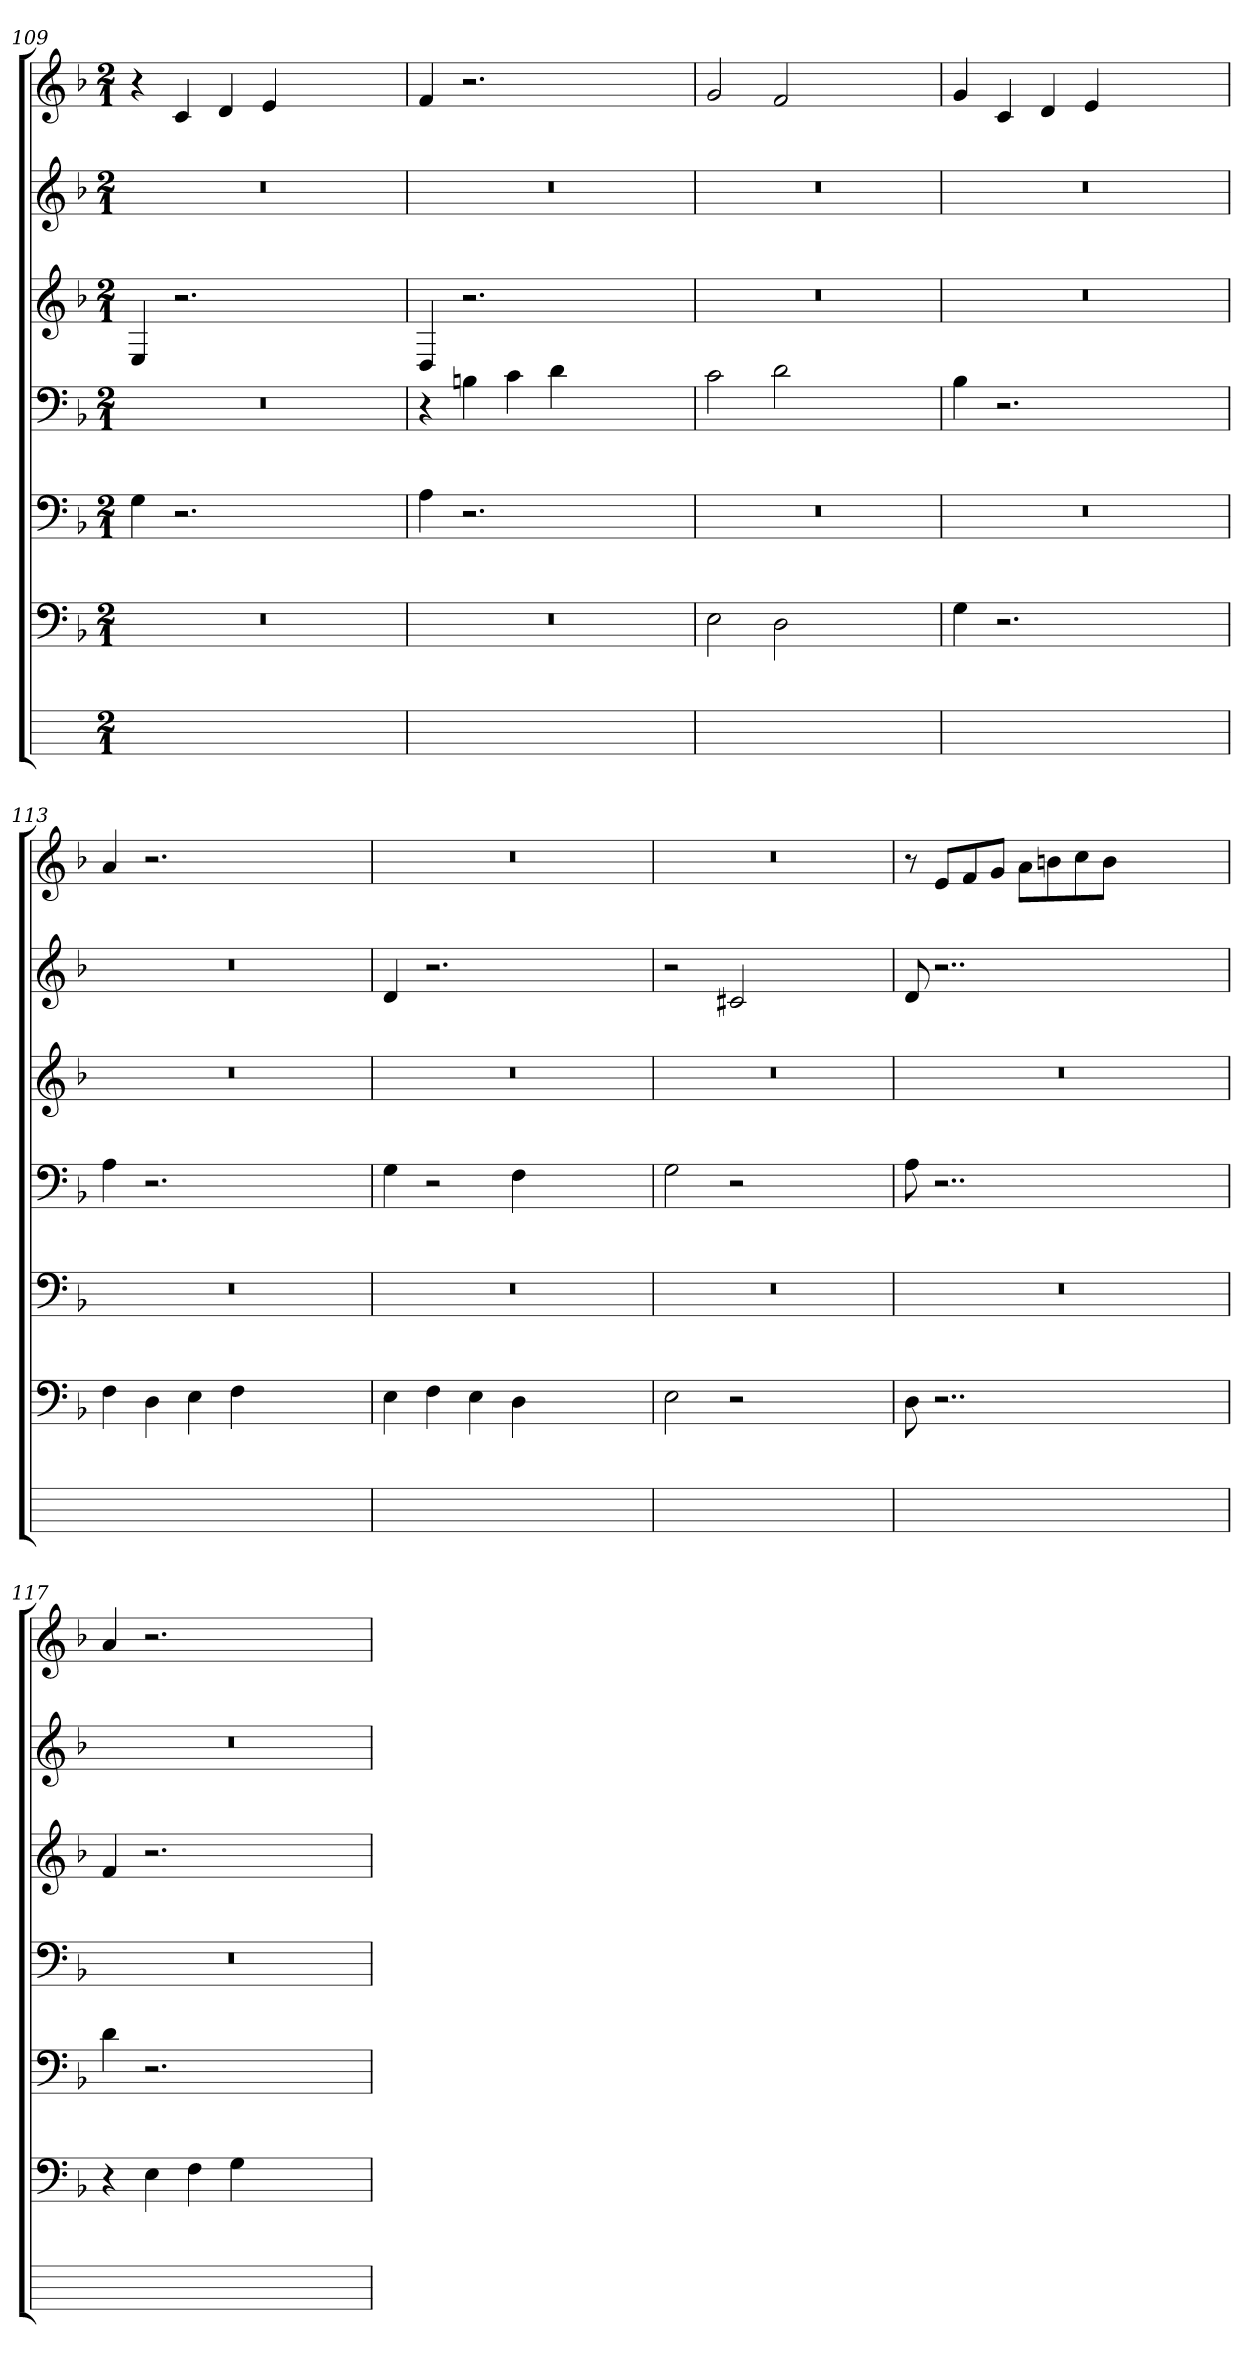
**kern	**kern	**kern	**kern	**kern	**kern	**kern
*part7	*part6	*part5	*part4	*part3	*part2	*part1
*staff7	*staff6	*staff5	*staff4	*staff3	*staff2	*staff1
*	*clefF4	*clefF4	*clefF4	*clefG2	*clefG2	*clefG2
*	*k[b-]	*k[b-]	*k[b-]	*k[b-]	*k[b-]	*k[b-]
*	*F:	*F:	*F:	*F:	*F:	*F:
*M2/1	*M2/1	*M2/1	*M2/1	*M2/1	*M2/1	*M2/1
=109	=109	=109	=109	=109	=109	=109
0ryy	0r	4G	0r	4Ei	0r	4r
.	.	2.r	.	2.r	.	4cj
.	.	.	.	.	.	4dj
.	.	.	.	.	.	4eZ
.	.	1ryy	.	1ryy	.	1ryy
=110	=110	=110	=110	=110	=110	=110
0ryy	0r	4A	4r	4D	0r	4f
.	.	2.r	4Bnj	2.r	.	2.r
.	.	.	4cZ	.	.	.
.	.	.	4dj	.	.	.
.	.	1ryy	1ryy	1ryy	.	1ryy
=111	=111	=111	=111	=111	=111	=111
0ryy	2E	0r	2c	0r	0r	2g
.	2D	.	2d	.	.	2f
.	1ryy	.	1ryy	.	.	1ryy
=112	=112	=112	=112	=112	=112	=112
0ryy	4G	0r	4B-	0r	0r	4g
.	2.r	.	2.r	.	.	4cj
.	.	.	.	.	.	4dj
.	.	.	.	.	.	4ej
.	1ryy	.	1ryy	.	.	1ryy
=113	=113	=113	=113	=113	=113	=113
0ryy	4F	0r	4A	0r	0r	4a
.	4Dj	.	2.r	.	.	2.r
.	4EZ	.	.	.	.	.
.	4Fj	.	.	.	.	.
.	1ryy	.	1ryy	.	.	1ryy
=114	=114	=114	=114	=114	=114	=114
0ryy	4Ei	0r	4G	0r	4dV	0r
.	4Fj	.	2r	.	2.r	.
.	4EZ	.	.	.	.	.
.	4DV	.	4FV	.	.	.
.	1ryy	.	1ryy	.	1ryy	.
=115	=115	=115	=115	=115	=115	=115
0ryy	2Ei	0r	2G	0r	2r	0r
.	2r	.	2r	.	2c#XZ	.
.	1ryy	.	1ryy	.	1ryy	.
=116	=116	=116	=116	=116	=116	=116
0ryy	8D	0r	8A	0r	8d	8r
.	2..r	.	2..r	.	2..r	8ejL
.	.	.	.	.	.	8fj
.	.	.	.	.	.	8gjJ
.	.	.	.	.	.	8ajL
.	.	.	.	.	.	8bnj
.	.	.	.	.	.	8ccj
.	.	.	.	.	.	8bjJ
.	1ryy	.	1ryy	.	1ryy	1ryy
=117	=117	=117	=117	=117	=117	=117
0ryy	4r	4d	0r	4f	0r	4a
.	4Ej	2.r	.	2.r	.	2.r
.	4FZ	.	.	.	.	.
.	4Gj	.	.	.	.	.
.	1ryy	1ryy	.	1ryy	.	1ryy
=	=	=	=	=	=	=
*-	*-	*-	*-	*-	*-	*-
